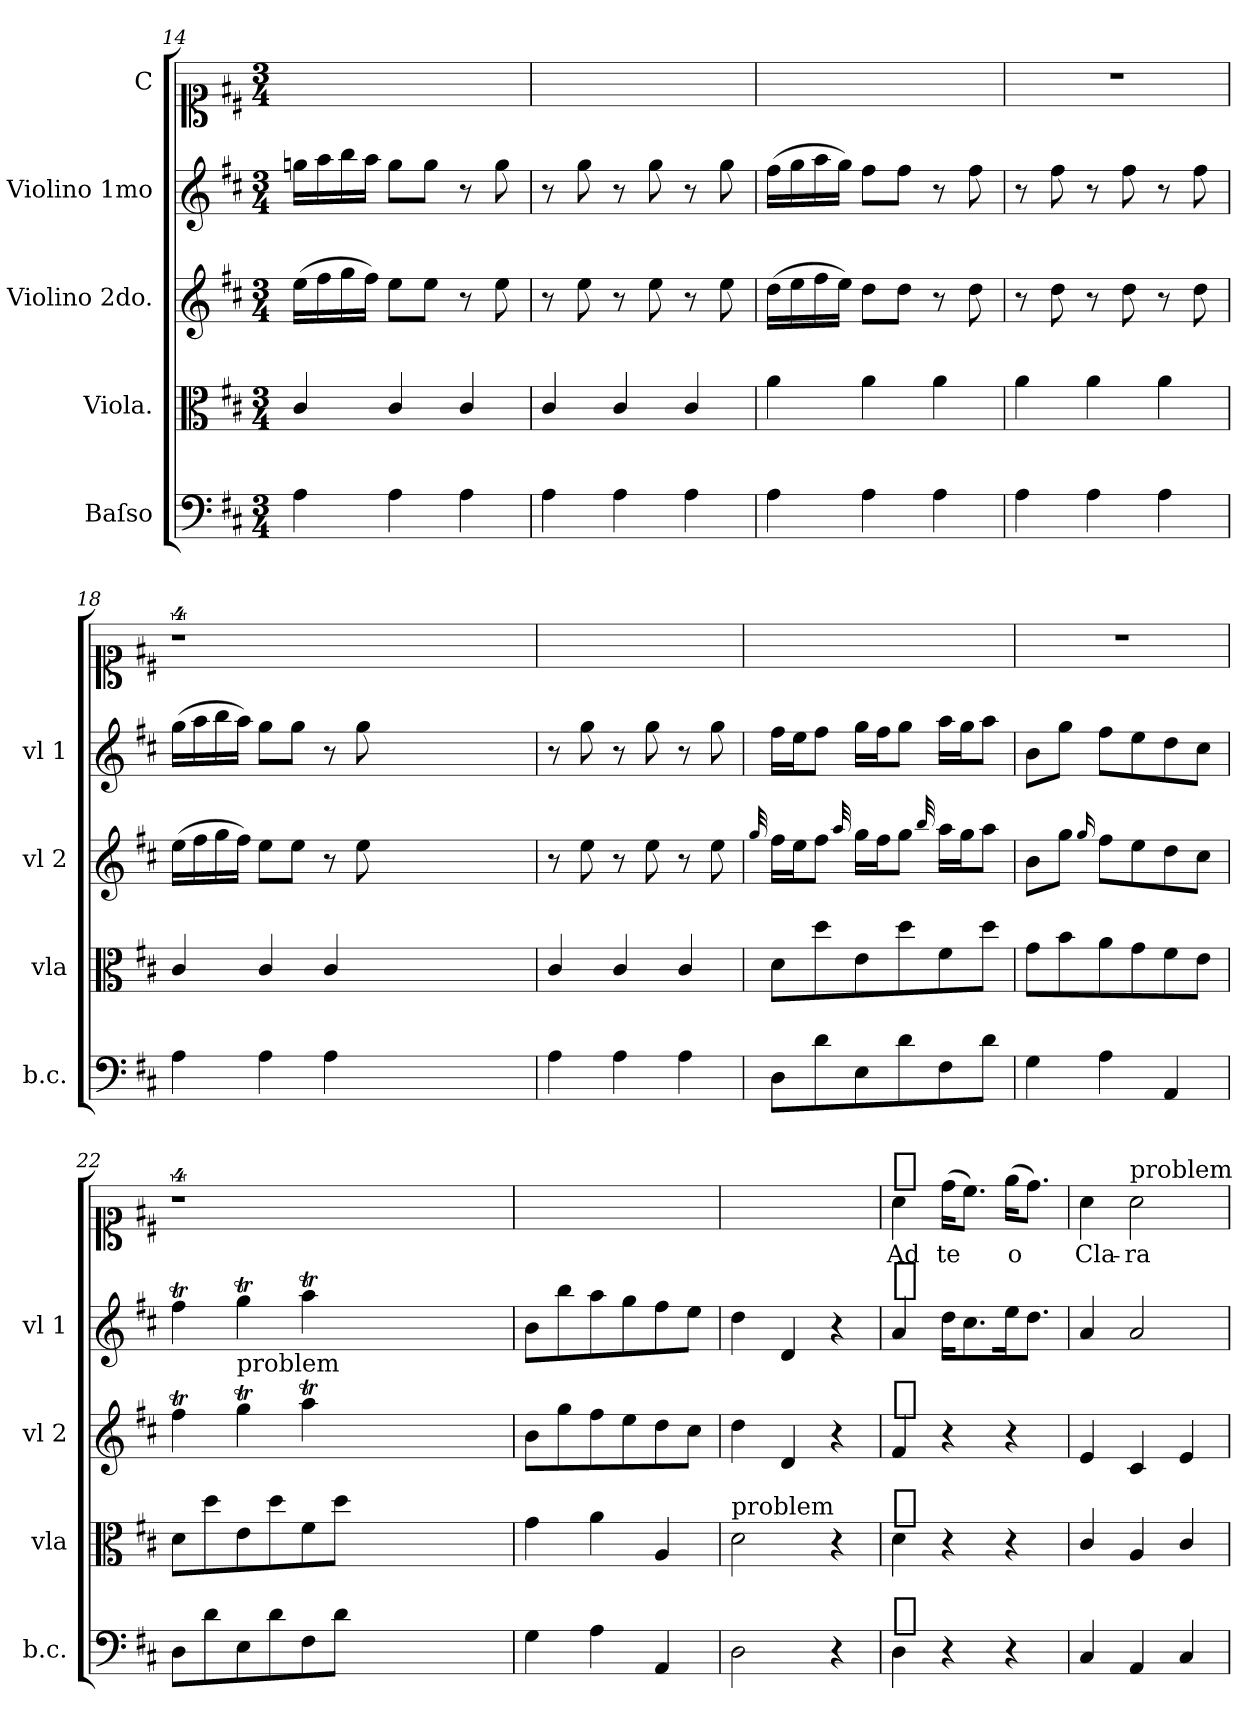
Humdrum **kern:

**kern	**kern	**kern	**kern	**kern	**text
*part5	*part4	*part3	*part2	*part1	*part1
*staff5	*staff4	*staff3	*staff2	*staff1	*staff1
*I"Baſso	*I"Viola.	*I"Violino 2do.	*I"Violino 1mo	*I"C	*
*I'b.c.	*I'vla	*I'vl 2	*I'vl 1	*	*
*clefF4	*clefC3	*clefG2	*clefG2	*clefC1	*
*k[f#c#]	*k[f#c#]	*k[f#c#]	*k[f#c#]	*k[f#c#]	*
*D:	*D:	*D:	*D:	*D:	*
*M3/4	*M3/4	*M3/4	*M3/4	*M3/4	*
=14	=14	=14	=14	=14	=14
4A\	4c#/	(16ee\LL	16ggn\LL	2.ryy	.
.	.	16ff#\	16aa\	.	.
.	.	16gg\	16bb\	.	.
.	.	16ff#\JJ)	16aa\JJ	.	.
4A\	4c#/	8ee\L	8gg\L	.	.
.	.	8ee\J	8gg\J	.	.
4A\	4c#/	8r	8r	.	.
.	.	8ee\	8gg\	.	.
=15	=15	=15	=15	=15	=15
4A\	4c#/	8r	8r	2.ryy	.
.	.	8ee\	8gg\	.	.
4A\	4c#/	8r	8r	.	.
.	.	8ee\	8gg\	.	.
4A\	4c#/	8r	8r	.	.
.	.	8ee\	8gg\	.	.
=16	=16	=16	=16	=16	=16
4A\	4a\	(16dd\LL	(16ff#\LL	2.ryy	.
.	.	16ee\	16gg\	.	.
.	.	16ff#\	16aa\	.	.
.	.	16ee\JJ)	16gg\JJ)	.	.
4A\	4a\	8dd\L	8ff#\L	.	.
.	.	8dd\J	8ff#\J	.	.
4A\	4a\	8r	8r	.	.
.	.	8dd\	8ff#\	.	.
=17	=17	=17	=17	=17	=17
4A\	4a\	8r	8r	2.r	.
.	.	8dd\	8ff#\	.	.
4A\	4a\	8r	8r	.	.
.	.	8dd\	8ff#\	.	.
4A\	4a\	8r	8r	.	.
.	.	8dd\	8ff#\	.	.
=18	=18	=18	=18	=18	=18
4A\	4c#/	(16ee\LL	(16gg\LL	4%9r	.
.	.	16ff#\	16aa\	.	.
.	.	16gg\	16bb\	.	.
.	.	16ff#\JJ)	16aa\JJ)	.	.
4A\	4c#/	8ee\L	8gg\L	.	.
.	.	8ee\J	8gg\J	.	.
4A\	4c#/	8r	8r	.	.
.	.	8ee\	8gg\	.	.
1.ryy	1.ryy	1.ryy	1.ryy	.	.
=19	=19	=19	=19	=19	=19
4A\	4c#/	8r	8r	2.ryy	.
.	.	8ee\	8gg\	.	.
4A\	4c#/	8r	8r	.	.
.	.	8ee\	8gg\	.	.
4A\	4c#/	8r	8r	.	.
.	.	8ee\	8gg\	.	.
=20	=20	=20	=20	=20	=20
.	.	32qqgg/	.	.	.
8D\L	8d\L	16ff#\LL	16ff#\LL	2.ryy	.
.	.	16ee\J	16ee\J	.	.
8d\	8dd\	8ff#\J	8ff#\J	.	.
.	.	32qqaa/	.	.	.
8E\	8e\	16gg\LL	16gg\LL	.	.
.	.	16ff#\J	16ff#\J	.	.
8d\	8dd\	8gg\J	8gg\J	.	.
.	.	32qqbb/	.	.	.
8F#\	8f#\	16aa\LL	16aa\LL	.	.
.	.	16gg\J	16gg\J	.	.
8d\J	8dd\J	8aa\J	8aa\J	.	.
=21	=21	=21	=21	=21	=21
4G\	8g\L	8b\L	8b\L	2.r	.
.	8b\	8gg\J	8gg\J	.	.
.	.	16qqgg/	.	.	.
4A\	8a\	8ff#\L	8ff#\L	.	.
.	8g\	8ee\	8ee\	.	.
4AA/	8f#\	8dd\	8dd\	.	.
.	8e\J	8cc#\J	8cc#\J	.	.
=22	=22	=22	=22	=22	=22
8D\L	8d\L	4ff#t\	4ff#t\	4%9r	.
8d\	8dd\	.	.	.	.
!	!	!LO:TX:a:t=problem	!	!	!
8E\	8e\	4ggT\	4ggT\	.	.
8d\	8dd\	.	.	.	.
8F#\	8f#\	4aaT\	4aaT\	.	.
8d\J	8dd\J	.	.	.	.
1.ryy	1.ryy	1.ryy	1.ryy	.	.
=23	=23	=23	=23	=23	=23
4G\	4g\	8b\L	8b\L	2.ryy	.
.	.	8gg\	8bb\	.	.
4A\	4a\	8ff#\	8aa\	.	.
.	.	8ee\	8gg\	.	.
4AA/	4A/	8dd\	8ff#\	.	.
.	.	8cc#\J	8ee\J	.	.
=24	=24	=24	=24	=24	=24
!	!LO:TX:a:t=problem	!	!	!	!
2D\	2d\	4dd\	4dd\	2.ryy	.
.	.	4d/	4d/	.	.
4r	4r	4r	4r	.	.
=25	=25	=25	=25	=25	=25
!	!	!	!	!LO:TX:a:t=[segno]	!
!	!	!	!LO:TX:a:t=[segno]	!	!
!	!	!LO:TX:a:t=[segno]	!	!	!
!	!LO:TX:a:t=[segno]	!	!	!	!
!LO:TX:a:t=[segno]	!	!	!	!	!
4D\	4d\	4f#/	4a/	4a\	Ad
4r	4r	4r	16dd\KL	(16dd\KL	te
.	.	.	8.cc#\	8.cc#\J)	.
4r	4r	4r	16ee\K	(16ee\KL	o
.	.	.	8.dd\J	8.dd\J)	.
=26	=26	=26	=26	=26	=26
4C#/	4c#/	4e/	4a/	4a\	Cla-
!	!	!	!	!LO:TX:a:t=problem	!
4AA/	4A/	4c#/	2a/	2a\	-ra
4C#/	4c#/	4e/	.	.	.
=	=	=	=	=	=
*-	*-	*-	*-	*-	*-
